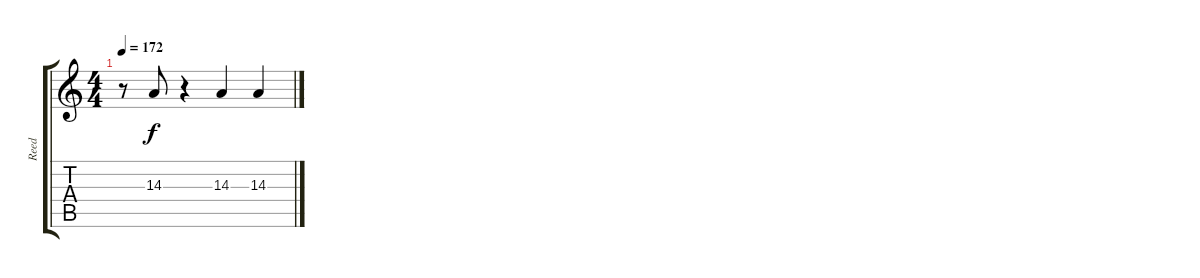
\track ("Reed" "Reed") {instrument altosax}
\staff {score tabs}
\tuning (E4 B3 G3 D3 A2 E2) {hide}
\ts (4 4)
\tempo 172
\clef g2
\ks c
r.8{dy f} 14.3.8 r.4 14.3.4 14.3.4
